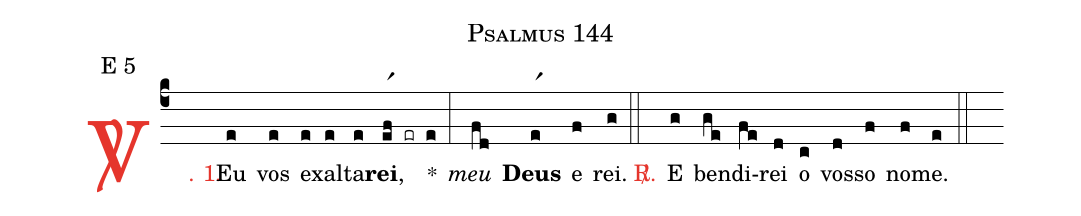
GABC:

name: Psalmus 144;
mode: E 5;
%%
(c4)

<c><sp>V/</sp>. 1.</c>() Eu(e) vos(e) e(e)xal(e)ta(e)<b>rei</b>,(er1f er e)  *(:) <i>meu</i>(fd) <b>Deus</b>(er1) e(f) rei.(g)

(::)

<nlba><c><sp>R/</sp>.</c>() E</nlba>(g) ben(ge)di(fe)rei(d) o(c) vos(d)so(f) no(f)me.(e)

(::)
